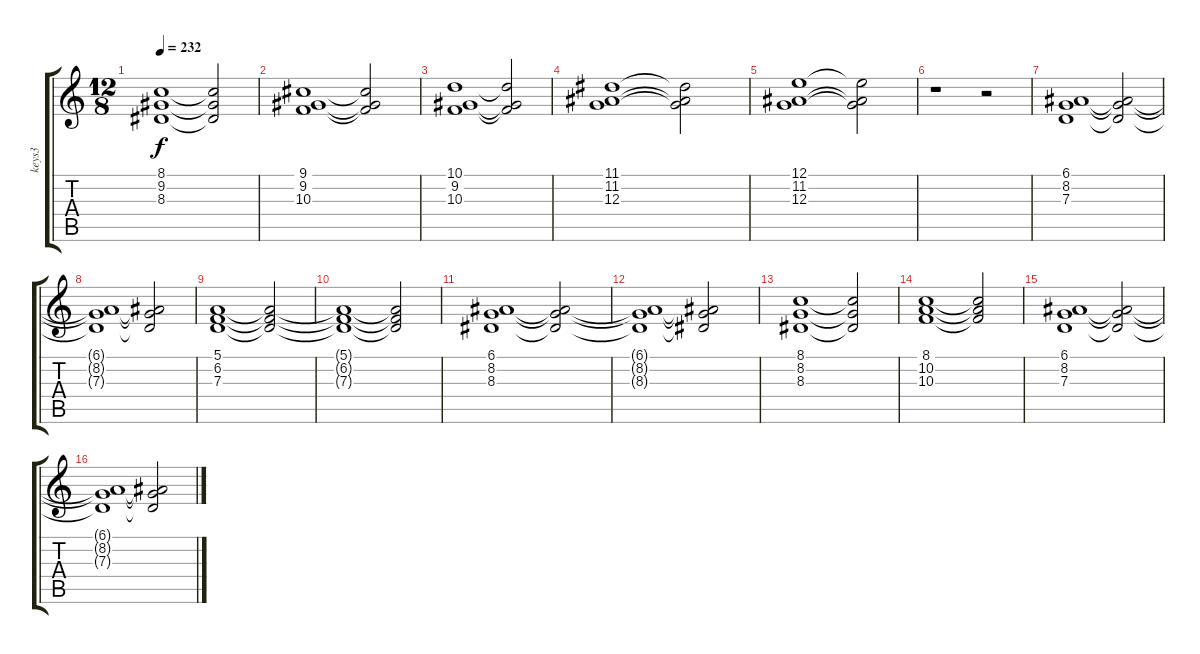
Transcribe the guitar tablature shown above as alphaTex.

\track ("keys3" "keys3") {instrument drawbarorgan}
\staff {score tabs}
\tuning (E4 B3 G3 D3 A2 E2) {hide}
\ts (12 8)
\tempo 232
\clef g2
\ks c
(8.1 9.2 8.3).1{dy f} (8.1{t} 9.2{t} 8.3{t}).2 |
(9.1 9.2 10.3).1 (9.1{t} 9.2{t} 10.3{t}).2 |
(10.1 9.2 10.3).1 (10.1{t} 9.2{t} 10.3{t}).2 |
(11.1 11.2 12.3).1 (11.1{t} 11.2{t} 12.3{t}).2 |
(12.1 11.2 12.3).1 (12.1{t} 11.2{t} 12.3{t}).2 |
r.1 r.2 |
(6.1 8.2 7.3).1 (6.1{t} 8.2{t} 7.3{t}).2 |
(6.1{t} 8.2{t} 7.3{t}).1 (6.1{t} 8.2{t} 7.3{t}).2 |
(5.1 6.2 7.3).1 (5.1{t} 6.2{t} 7.3{t}).2 |
(5.1{t} 6.2{t} 7.3{t}).1 (5.1{t} 6.2{t} 7.3{t}).2 |
(6.1 8.2 8.3).1 (6.1{t} 8.2{t} 8.3{t}).2 |
(6.1{t} 8.2{t} 8.3{t}).1 (6.1{t} 8.2{t} 8.3{t}).2 |
(8.1 8.2 8.3).1 (8.1{t} 8.2{t} 8.3{t}).2 |
(8.1 10.2 10.3).1 (8.1{t} 10.2{t} 10.3{t}).2 |
(6.1 8.2 7.3).1 (6.1{t} 8.2{t} 7.3{t}).2 |
(6.1{t} 8.2{t} 7.3{t}).1 (6.1{t} 8.2{t} 7.3{t}).2
